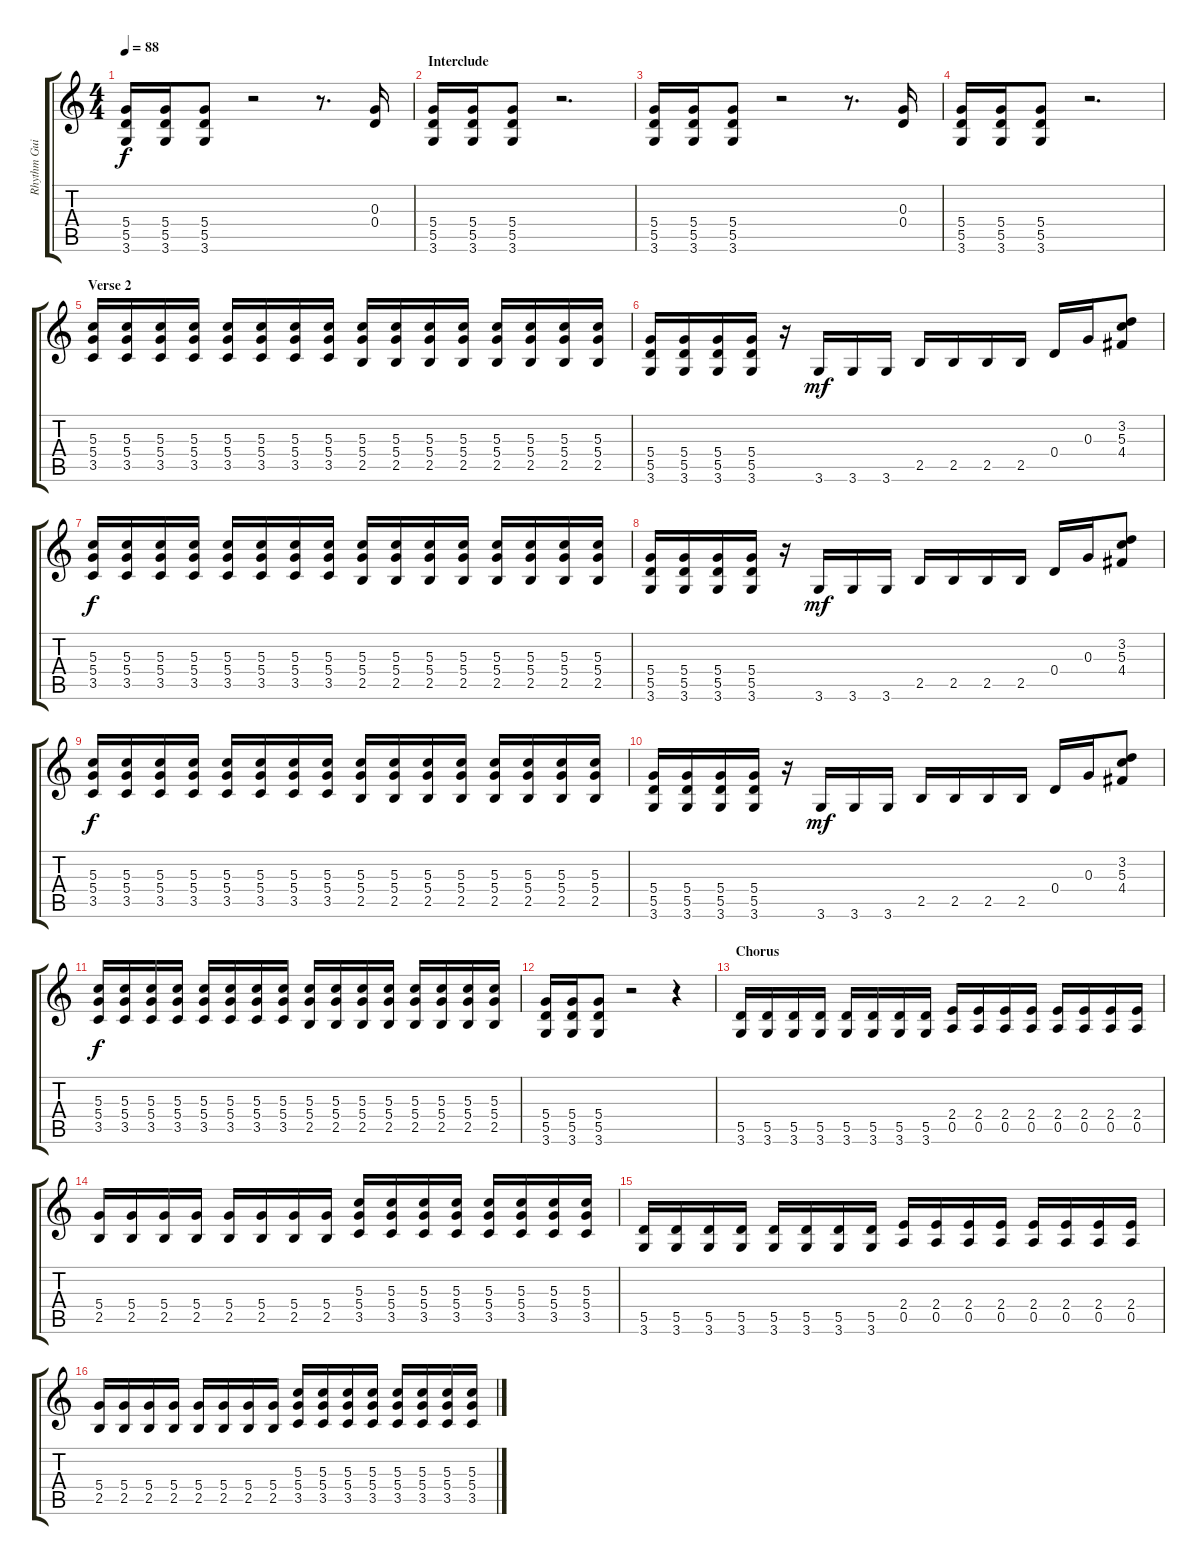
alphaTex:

\track ("Rhythm Guitar" "Rhythm Gui") {instrument overdrivenguitar}
\staff {score tabs}
\tuning (E4 B3 G3 D3 A2 E2) {hide}
\ts (4 4)
\tempo 88
\clef g2
\ks c
(5.4 5.5 3.6).16{dy f} (5.4 5.5 3.6).16 (5.4 5.5 3.6).8 r.2 r.8{d} (0.3 0.4).16 |
\section ("" "Interclude")
(5.4 5.5 3.6).16 (5.4 5.5 3.6).16 (5.4 5.5 3.6).8 r.2{d} |
(5.4 5.5 3.6).16 (5.4 5.5 3.6).16 (5.4 5.5 3.6).8 r.2 r.8{d} (0.3 0.4).16 |
(5.4 5.5 3.6).16 (5.4 5.5 3.6).16 (5.4 5.5 3.6).8 r.2{d} |
\section ("" "Verse 2")
(5.3 5.4 3.5).16 (5.3 5.4 3.5).16 (5.3 5.4 3.5).16 (5.3 5.4 3.5).16 (5.3 5.4 3.5).16 (5.3 5.4 3.5).16 (5.3 5.4 3.5).16 (5.3 5.4 3.5).16 (5.3 5.4 2.5).16 (5.3 5.4 2.5).16 (5.3 5.4 2.5).16 (5.3 5.4 2.5).16 (5.3 5.4 2.5).16 (5.3 5.4 2.5).16 (5.3 5.4 2.5).16 (5.3 5.4 2.5).16 |
(5.4 5.5 3.6).16 (5.4 5.5 3.6).16 (5.4 5.5 3.6).16 (5.4 5.5 3.6).16 r.16 3.6.16{dy mf} 3.6.16 3.6.16 2.5.16 2.5.16 2.5.16 2.5.16 0.4.16 0.3.16 (3.2 5.3 4.4).8 |
(5.3 5.4 3.5).16{dy f} (5.3 5.4 3.5).16 (5.3 5.4 3.5).16 (5.3 5.4 3.5).16 (5.3 5.4 3.5).16 (5.3 5.4 3.5).16 (5.3 5.4 3.5).16 (5.3 5.4 3.5).16 (5.3 5.4 2.5).16 (5.3 5.4 2.5).16 (5.3 5.4 2.5).16 (5.3 5.4 2.5).16 (5.3 5.4 2.5).16 (5.3 5.4 2.5).16 (5.3 5.4 2.5).16 (5.3 5.4 2.5).16 |
(5.4 5.5 3.6).16 (5.4 5.5 3.6).16 (5.4 5.5 3.6).16 (5.4 5.5 3.6).16 r.16 3.6.16{dy mf} 3.6.16 3.6.16 2.5.16 2.5.16 2.5.16 2.5.16 0.4.16 0.3.16 (3.2 5.3 4.4).8 |
(5.3 5.4 3.5).16{dy f} (5.3 5.4 3.5).16 (5.3 5.4 3.5).16 (5.3 5.4 3.5).16 (5.3 5.4 3.5).16 (5.3 5.4 3.5).16 (5.3 5.4 3.5).16 (5.3 5.4 3.5).16 (5.3 5.4 2.5).16 (5.3 5.4 2.5).16 (5.3 5.4 2.5).16 (5.3 5.4 2.5).16 (5.3 5.4 2.5).16 (5.3 5.4 2.5).16 (5.3 5.4 2.5).16 (5.3 5.4 2.5).16 |
(5.4 5.5 3.6).16 (5.4 5.5 3.6).16 (5.4 5.5 3.6).16 (5.4 5.5 3.6).16 r.16 3.6.16{dy mf} 3.6.16 3.6.16 2.5.16 2.5.16 2.5.16 2.5.16 0.4.16 0.3.16 (3.2 5.3 4.4).8 |
(5.3 5.4 3.5).16{dy f} (5.3 5.4 3.5).16 (5.3 5.4 3.5).16 (5.3 5.4 3.5).16 (5.3 5.4 3.5).16 (5.3 5.4 3.5).16 (5.3 5.4 3.5).16 (5.3 5.4 3.5).16 (5.3 5.4 2.5).16 (5.3 5.4 2.5).16 (5.3 5.4 2.5).16 (5.3 5.4 2.5).16 (5.3 5.4 2.5).16 (5.3 5.4 2.5).16 (5.3 5.4 2.5).16 (5.3 5.4 2.5).16 |
(5.4 5.5 3.6).16 (5.4 5.5 3.6).16 (5.4 5.5 3.6).8 r.2 r.4 |
\section ("" "Chorus")
(5.5 3.6).16 (5.5 3.6).16 (5.5 3.6).16 (5.5 3.6).16 (5.5 3.6).16 (5.5 3.6).16 (5.5 3.6).16 (5.5 3.6).16 (2.4 0.5).16 (2.4 0.5).16 (2.4 0.5).16 (2.4 0.5).16 (2.4 0.5).16 (2.4 0.5).16 (2.4 0.5).16 (2.4 0.5).16 |
(5.4 2.5).16 (5.4 2.5).16 (5.4 2.5).16 (5.4 2.5).16 (5.4 2.5).16 (5.4 2.5).16 (5.4 2.5).16 (5.4 2.5).16 (5.3 5.4 3.5).16 (5.3 5.4 3.5).16 (5.3 5.4 3.5).16 (5.3 5.4 3.5).16 (5.3 5.4 3.5).16 (5.3 5.4 3.5).16 (5.3 5.4 3.5).16 (5.3 5.4 3.5).16 |
(5.5 3.6).16 (5.5 3.6).16 (5.5 3.6).16 (5.5 3.6).16 (5.5 3.6).16 (5.5 3.6).16 (5.5 3.6).16 (5.5 3.6).16 (2.4 0.5).16 (2.4 0.5).16 (2.4 0.5).16 (2.4 0.5).16 (2.4 0.5).16 (2.4 0.5).16 (2.4 0.5).16 (2.4 0.5).16 |
(5.4 2.5).16 (5.4 2.5).16 (5.4 2.5).16 (5.4 2.5).16 (5.4 2.5).16 (5.4 2.5).16 (5.4 2.5).16 (5.4 2.5).16 (5.3 5.4 3.5).16 (5.3 5.4 3.5).16 (5.3 5.4 3.5).16 (5.3 5.4 3.5).16 (5.3 5.4 3.5).16 (5.3 5.4 3.5).16 (5.3 5.4 3.5).16 (5.3 5.4 3.5).16
